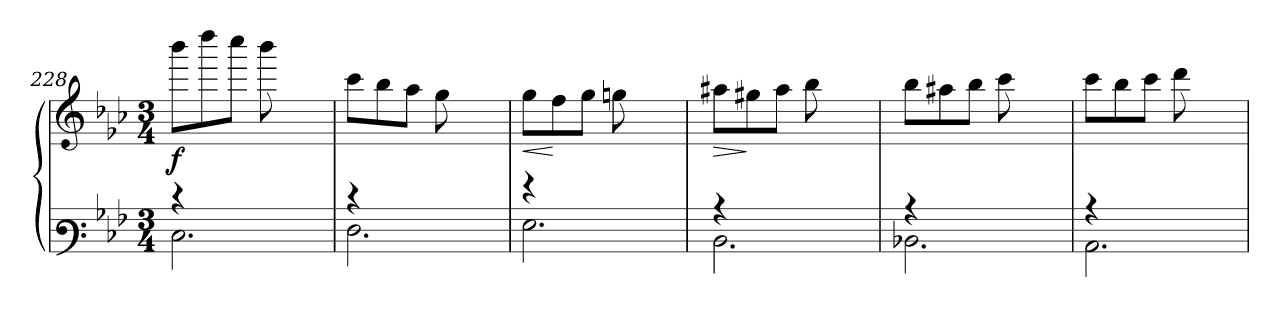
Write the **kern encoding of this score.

**kern	**kern	**dynam
*part1	*part1	*part1
*staff2	*staff1	*staff1/2
!!LO:PB:g=z
*clefF3	*clefG3	*
*k[b-e-a-]	*k[b-e-a-]	*
*M3/4	*M3/4	*
=228	=228	=228
*^	*	*
!	!	!	!LO:DY:b
4rd	2.E-\	8ggg\L	f
.	.	8bbb-\	.
2ryy	.	8aaa-\J	.
.	.	8ggg\L	.
.	.	4ryy	.
=229	=229	=229	=229
4re	2.F\	8aa-\L	.
.	.	8gg\	.
2ryy	.	8ff\J	.
.	.	8ee-\L	.
.	.	4ryy	.
=230	=230	=230	=230
!	!	!	!LO:HP:b
4rf	2.G\	8ee-\L	<
.	.	8dd\	[
2ryy	.	8ee-\J	.
.	.	8een\L	.
.	.	4ryy	.
=231	=231	=231	=231
!	!	!	!LO:HP:b
4rc	2.D\	8ff#X\L	>
.	.	8ee#X\	]
2ryy	.	8ff#\J	.
.	.	8gg\L	.
.	.	4ryy	.
!!LO:LB:g=z
=232	=232	=232	=232
4rc	2.D-X\	8gg\L	.
.	.	8ff#X\	.
2ryy	.	8gg\J	.
.	.	8aa-\L	.
.	.	4ryy	.
=233	=233	=233	=233
4rc	2.C\	8aa-\L	.
.	.	8gg\	.
2ryy	.	8aa-\J	.
.	.	8bb-\L	.
.	.	4ryy	.
*v	*v	*	*
=	=	=
*-	*-	*-
